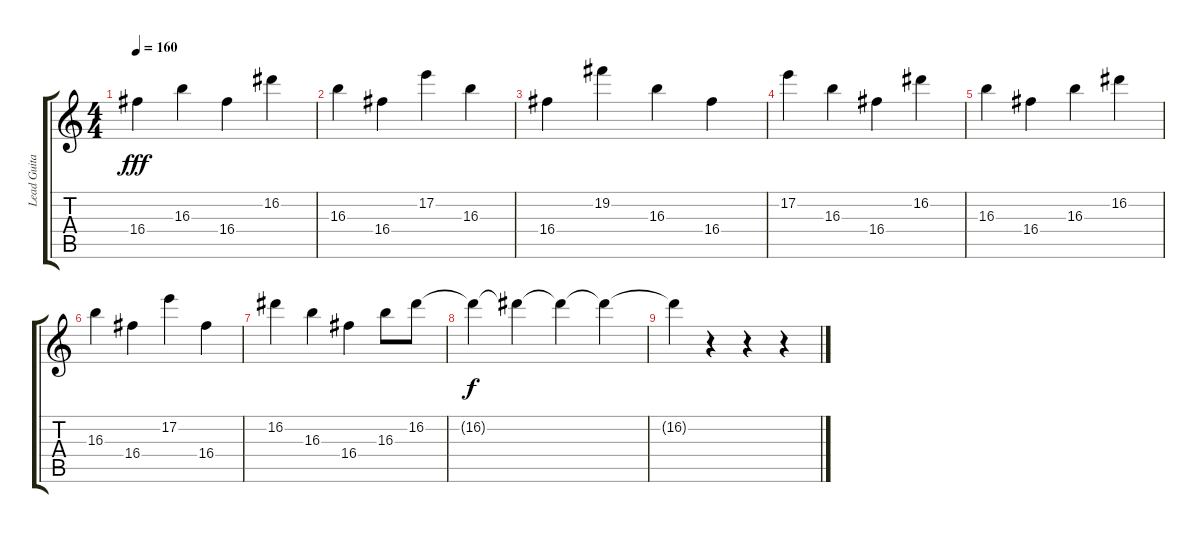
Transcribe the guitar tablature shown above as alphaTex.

\track ("Lead Guitar (Distortion Solo)" "Lead Guita") {instrument distortionguitar bank 255}
\staff {score tabs}
\tuning (E4 B3 G3 D3 A2 E2) {hide}
\ts (4 4)
\tempo 160
\clef g2
\ks c
16.4.4{dy fff} 16.3.4 16.4.4 16.2.4 |
16.3.4 16.4.4 17.2.4 16.3.4 |
16.4.4 19.2.4 16.3.4 16.4.4 |
17.2.4 16.3.4 16.4.4 16.2.4 |
16.3.4 16.4.4 16.3.4 16.2.4 |
16.3.4 16.4.4 17.2.4 16.4.4 |
16.2.4 16.3.4 16.4.4 16.3.8 16.2.8 |
16.2{t}.4{dy f} 16.2{t}.4 16.2{t}.4 16.2{t}.4 |
16.2{t}.4 r.4 r.4 r.4
